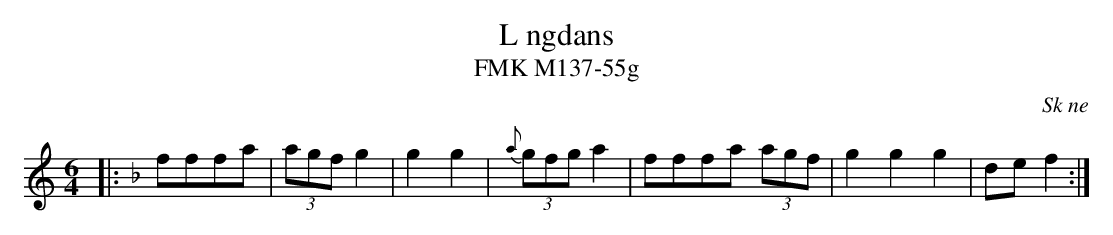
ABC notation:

X:1
T:L ngdans
T:FMK M137-55g
O:Sk ne
M:6/4
L:1/16
K:C
|:[K:F] f2f2f2a2 |(3a2g2f2 g4 | g4 g4 |  {a}(3g2f2g2 a4 | f2f2f2a2 (3a2g2f2 | g4 g4 g4 | d2e2 f4  :|
